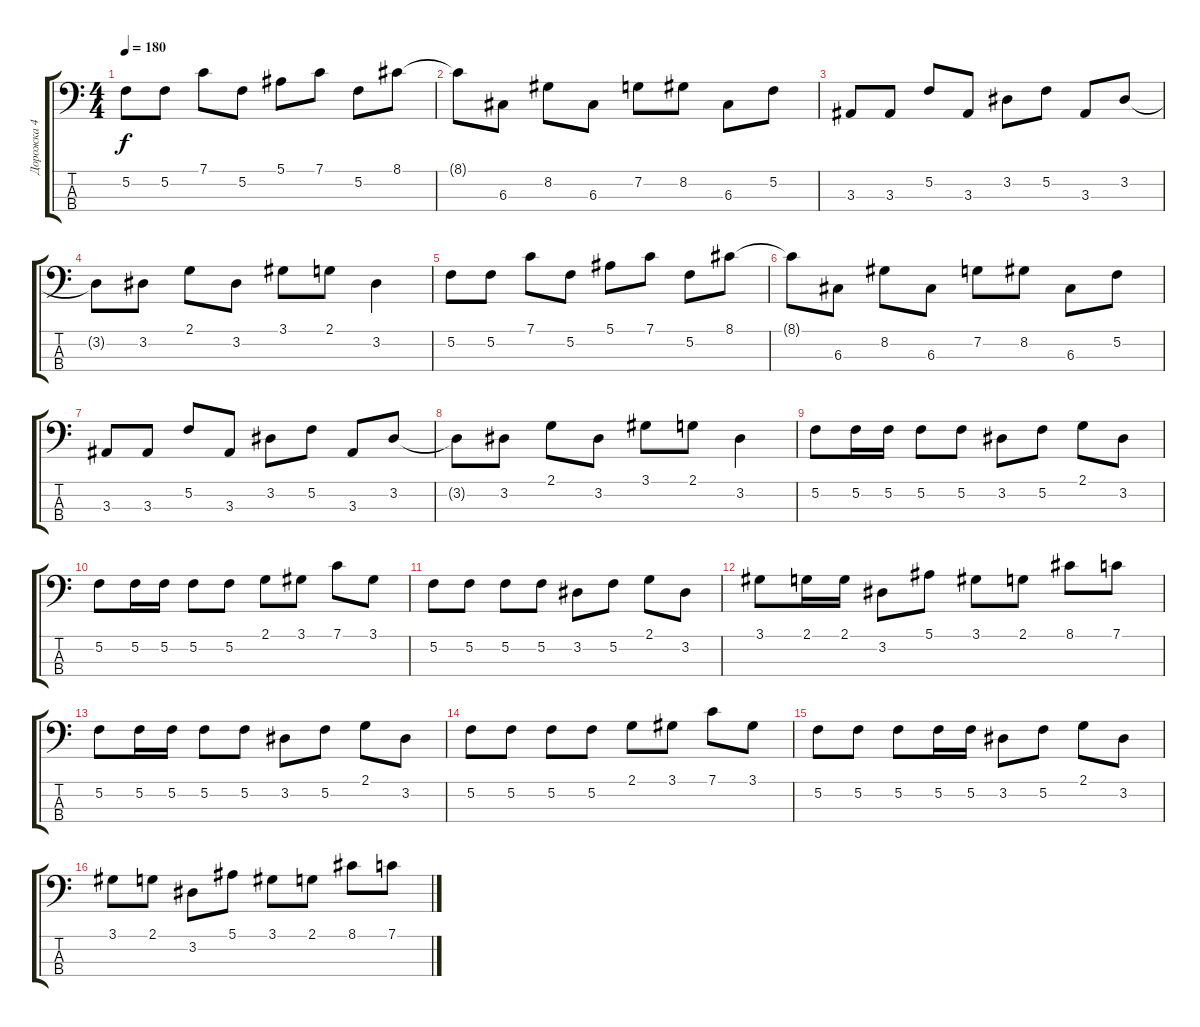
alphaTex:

\track ("Дорожка 4" "Дорожка 4") {instrument slapbass2}
\staff {score tabs}
\tuning (F2 C2 G1 D1) {hide}
\ts (4 4)
\tempo 180
\clef f4
\ks c
5.2.8{dy f} 5.2.8 7.1.8 5.2.8 5.1.8 7.1.8 5.2.8 8.1.8 |
8.1{t}.8 6.3.8 8.2.8 6.3.8 7.2.8 8.2.8 6.3.8 5.2.8 |
3.3.8 3.3.8 5.2.8 3.3.8 3.2.8 5.2.8 3.3.8 3.2.8 |
3.2{t}.8 3.2.8 2.1.8 3.2.8 3.1.8 2.1.8 3.2.4 |
5.2.8 5.2.8 7.1.8 5.2.8 5.1.8 7.1.8 5.2.8 8.1.8 |
8.1{t}.8 6.3.8 8.2.8 6.3.8 7.2.8 8.2.8 6.3.8 5.2.8 |
3.3.8 3.3.8 5.2.8 3.3.8 3.2.8 5.2.8 3.3.8 3.2.8 |
3.2{t}.8 3.2.8 2.1.8 3.2.8 3.1.8 2.1.8 3.2.4 |
5.2.8 5.2.16 5.2.16 5.2.8 5.2.8 3.2.8 5.2.8 2.1.8 3.2.8 |
5.2.8 5.2.16 5.2.16 5.2.8 5.2.8 2.1.8 3.1.8 7.1.8 3.1.8 |
5.2.8 5.2.8 5.2.8 5.2.8 3.2.8 5.2.8 2.1.8 3.2.8 |
3.1.8 2.1.16 2.1.16 3.2.8 5.1.8 3.1.8 2.1.8 8.1.8 7.1.8 |
5.2.8 5.2.16 5.2.16 5.2.8 5.2.8 3.2.8 5.2.8 2.1.8 3.2.8 |
5.2.8 5.2.8 5.2.8 5.2.8 2.1.8 3.1.8 7.1.8 3.1.8 |
5.2.8 5.2.8 5.2.8 5.2.16 5.2.16 3.2.8 5.2.8 2.1.8 3.2.8 |
3.1.8 2.1.8 3.2.8 5.1.8 3.1.8 2.1.8 8.1.8 7.1.8
